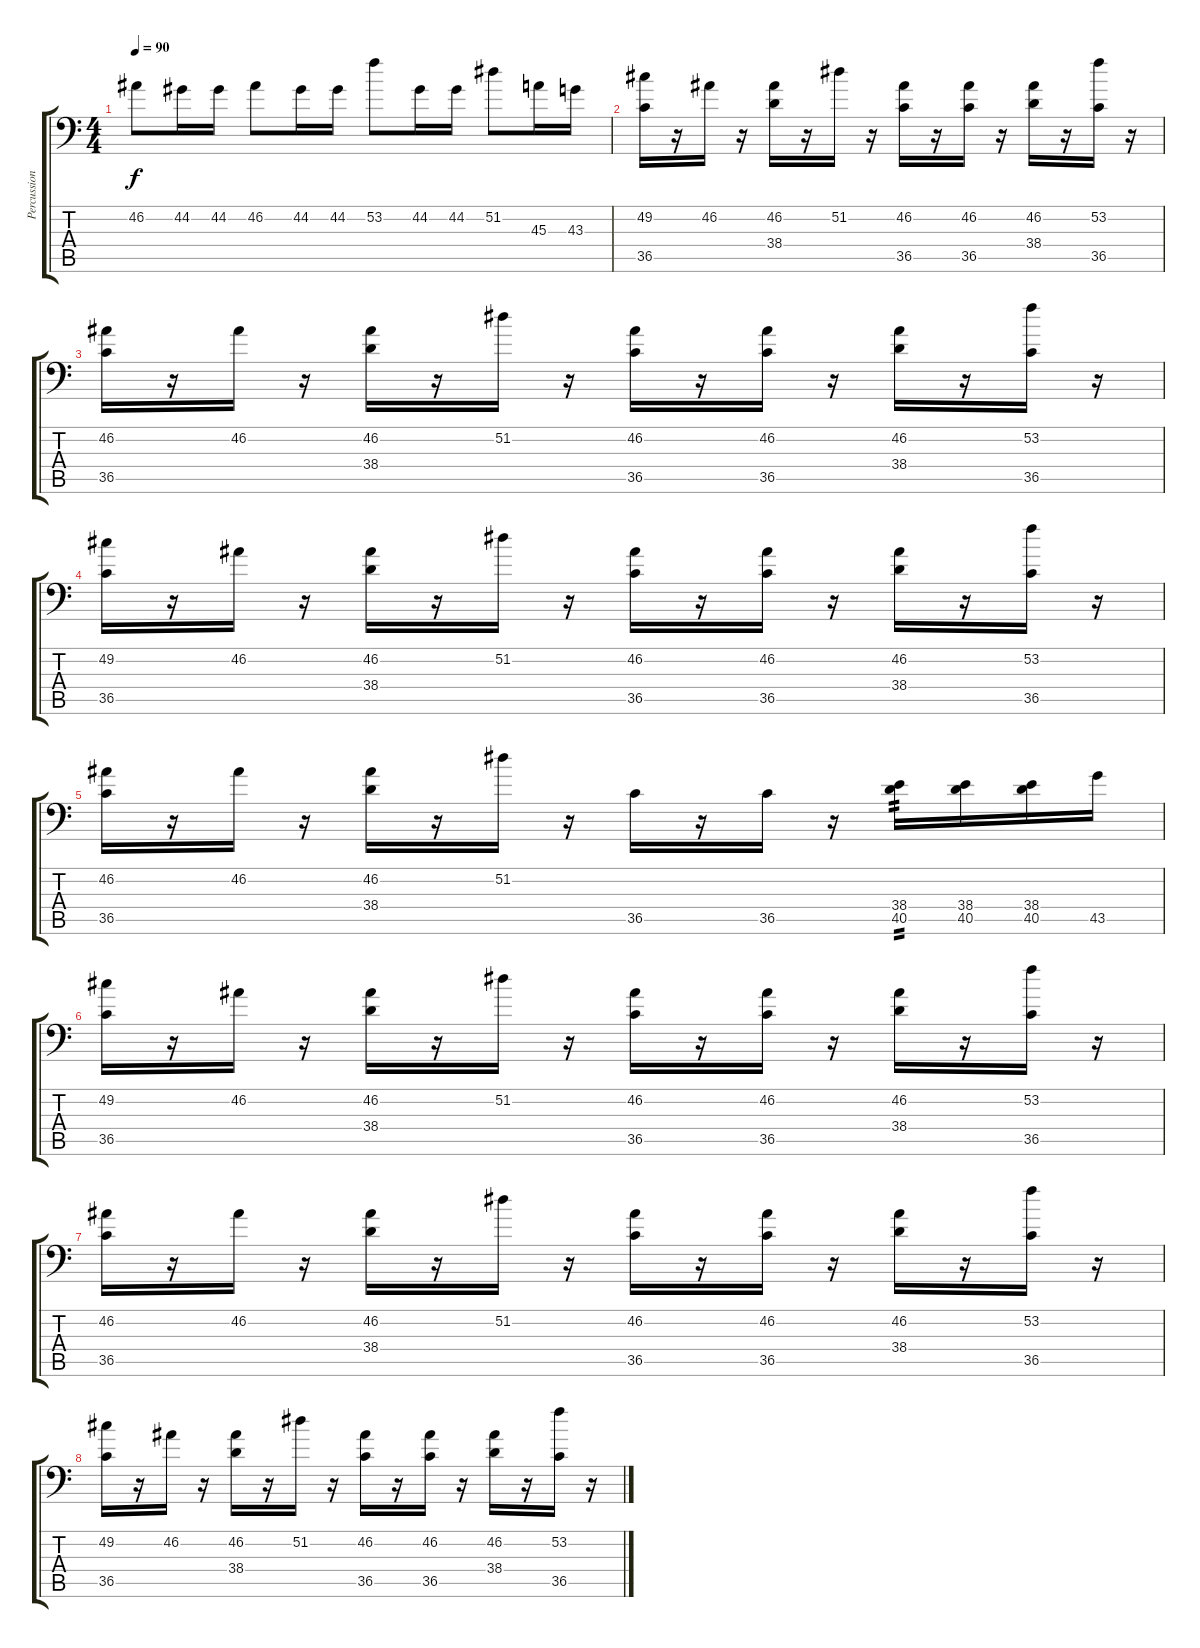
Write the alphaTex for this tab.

\track ("Percussions" "Percussion") {instrument acousticgrandpiano}
\staff {score tabs}
\tuning (C-1 C-1 C-1 C-1 C-1 C-1) {hide}
\ts (4 4)
\tempo 90
\clef f4
\ks c
46.2.8{dy f} 44.2.16 44.2.16 46.2.8 44.2.16 44.2.16 53.2.8 44.2.16 44.2.16 51.2.8 45.3.16 43.3.16 |
(49.2 36.5).16 r.16 46.2.16 r.16 (46.2 38.4).16 r.16 51.2.16 r.16 (46.2 36.5).16 r.16 (46.2 36.5).16 r.16 (46.2 38.4).16 r.16 (53.2 36.5).16 r.16 |
(46.2 36.5).16 r.16 46.2.16 r.16 (46.2 38.4).16 r.16 51.2.16 r.16 (46.2 36.5).16 r.16 (46.2 36.5).16 r.16 (46.2 38.4).16 r.16 (53.2 36.5).16 r.16 |
(49.2 36.5).16 r.16 46.2.16 r.16 (46.2 38.4).16 r.16 51.2.16 r.16 (46.2 36.5).16 r.16 (46.2 36.5).16 r.16 (46.2 38.4).16 r.16 (53.2 36.5).16 r.16 |
(46.2 36.5).16 r.16 46.2.16 r.16 (46.2 38.4).16 r.16 51.2.16 r.16 36.5.16 r.16 36.5.16 r.16 (38.4 40.5).16{tp 2} (38.4 40.5).16 (38.4 40.5).16 43.5.16 |
(49.2 36.5).16 r.16 46.2.16 r.16 (46.2 38.4).16 r.16 51.2.16 r.16 (46.2 36.5).16 r.16 (46.2 36.5).16 r.16 (46.2 38.4).16 r.16 (53.2 36.5).16 r.16 |
(46.2 36.5).16 r.16 46.2.16 r.16 (46.2 38.4).16 r.16 51.2.16 r.16 (46.2 36.5).16 r.16 (46.2 36.5).16 r.16 (46.2 38.4).16 r.16 (53.2 36.5).16 r.16 |
(49.2 36.5).16 r.16 46.2.16 r.16 (46.2 38.4).16 r.16 51.2.16 r.16 (46.2 36.5).16 r.16 (46.2 36.5).16 r.16 (46.2 38.4).16 r.16 (53.2 36.5).16 r.16
